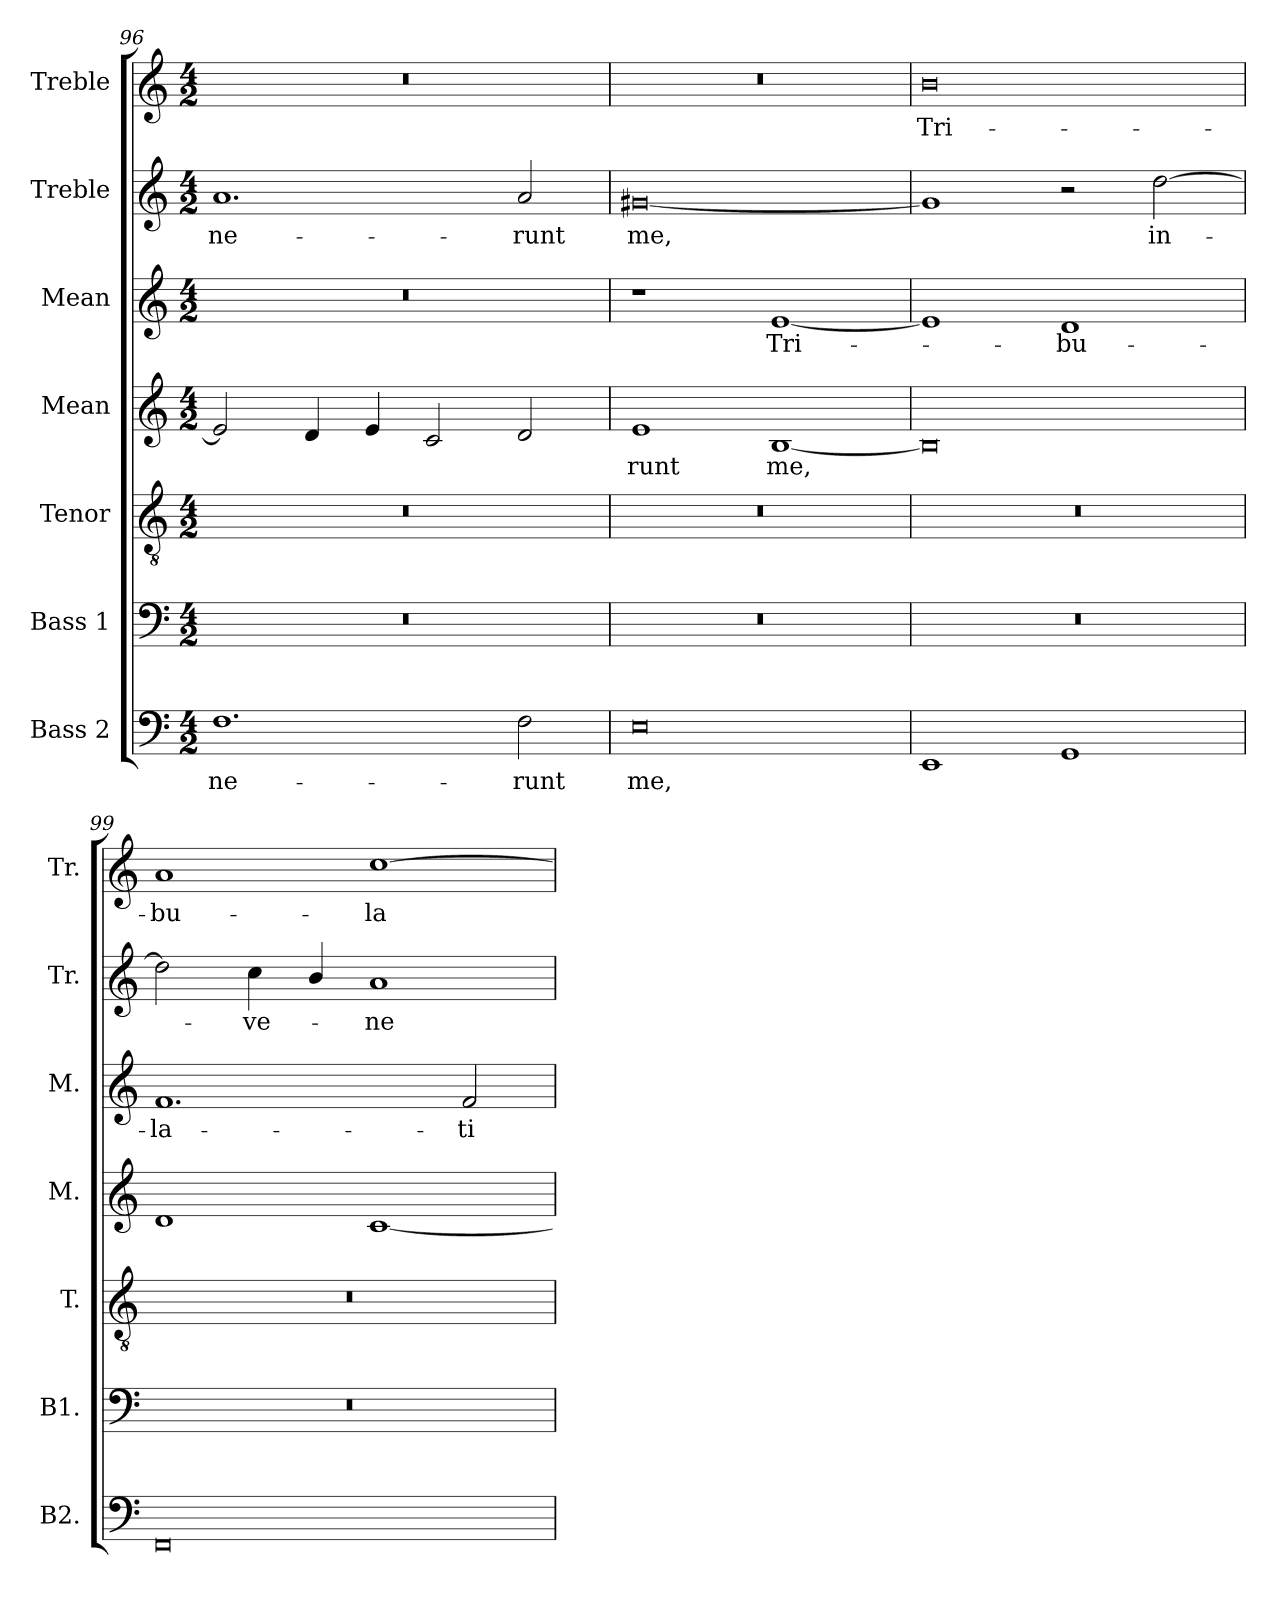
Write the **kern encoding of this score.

**kern	**text	**kern	**kern	**kern	**text	**kern	**text	**kern	**text	**kern	**text
*part7	*part7	*part6	*part5	*part4	*part4	*part3	*part3	*part2	*part2	*part1	*part1
*staff7	*staff7	*staff6	*staff5	*staff4	*staff4	*staff3	*staff3	*staff2	*staff2	*staff1	*staff1
*I"Bass 2	*	*I"Bass 1	*I"Tenor	*I"Mean	*	*I"Mean	*	*I"Treble	*	*I"Treble	*
*I'B2.	*	*I'B1.	*I'T.	*I'M.	*	*I'M.	*	*I'Tr.	*	*I'Tr.	*
*clefF4	*	*clefF4	*clefGv2	*clefG2	*	*clefG2	*	*clefG2	*	*clefG2	*
*	*	*	*ITrd7c12	*	*	*	*	*	*	*	*
*k[]	*	*k[]	*k[]	*k[]	*	*k[]	*	*k[]	*	*k[]	*
*C:	*	*C:	*C:	*C:	*	*C:	*	*C:	*	*C:	*
*M4/2	*	*M4/2	*M4/2	*M4/2	*	*M4/2	*	*M4/2	*	*M4/2	*
=96	=96	=96	=96	=96	=96	=96	=96	=96	=96	=96	=96
!	!LO:LY:b:color=#000000	!LO:N:vis=1	!LO:N:vis=1	!	!	!LO:N:vis=1	!	!	!	!	!
!	!	!	!	!	!	!	!	!	!LO:LY:b:color=#000000	!LO:N:vis=1	!
1.Fi	-ne-	0r	0r	2ei/]	.	0r	.	1.ai	-ne-	0r	.
.	.	.	.	4di/	.	.	.	.	.	.	.
.	.	.	.	4ei/	.	.	.	.	.	.	.
.	.	.	.	2ci/	.	.	.	.	.	.	.
!	!LO:LY:b:color=#000000	!	!	!	!	!	!	!	!	!	!
!	!	!	!	!	!	!	!	!	!LO:LY:b:color=#000000	!	!
2Fi\	-runt	.	.	2di/	.	.	.	2ai/	-runt	.	.
=97	=97	=97	=97	=97	=97	=97	=97	=97	=97	=97	=97
!	!LO:LY:b:color=#000000	!LO:N:vis=1	!LO:N:vis=1	!	!	!	!	!	!	!	!
!	!	!	!	!	!LO:LY:b:color=#000000	!	!	!	!	!	!
!	!	!	!	!	!	!	!	!	!LO:LY:b:color=#000000	!LO:N:vis=1	!
0Ei	me,	0r	0r	1ei	-runt	1r	.	[0g#Xi	me,	0r	.
!	!	!	!	!	!LO:LY:b:color=#000000	!	!	!	!	!	!
!	!	!	!	!	!	!	!LO:LY:b:color=#000000	!	!	!	!
.	.	.	.	[1Bi	me,	[1ei	Tri-	.	.	.	.
!!LO:LB:g=z
=98	=98	=98	=98	=98	=98	=98	=98	=98	=98	=98	=98
!	!	!LO:N:vis=1	!LO:N:vis=1	!	!	!	!	!	!	!	!
!	!	!	!	!	!	!	!	!	!	!	!LO:LY:b:color=#000000
1EEi	.	0r	0r	0Bi]	.	1ei]	.	1g#i]	.	0bi	Tri-
!	!	!	!	!	!	!	!LO:LY:b:color=#000000	!	!	!	!
1GGi	.	.	.	.	.	1di	-bu-	2r	.	.	.
!	!	!	!	!	!	!	!	!	!LO:LY:b:color=#000000	!	!
.	.	.	.	.	.	.	.	[2ddi\	in-	.	.
=99	=99	=99	=99	=99	=99	=99	=99	=99	=99	=99	=99
!	!	!LO:N:vis=1	!LO:N:vis=1	!	!	!	!	!	!	!	!
!	!	!	!	!	!	!	!LO:LY:b:color=#000000	!	!	!	!
!	!	!	!	!	!	!	!	!	!	!	!LO:LY:b:color=#000000
0FFi	.	0r	0r	1di	.	1.fi	-la-	2ddi\]	.	1ai	-bu-
!	!	!	!	!	!	!	!	!	!LO:LY:b:color=#000000	!	!
.	.	.	.	.	.	.	.	4cci\	-ve-	.	.
.	.	.	.	.	.	.	.	4bi/	.	.	.
!	!	!	!	!	!	!	!	!	!LO:LY:b:color=#000000	!	!
!	!	!	!	!	!	!	!	!	!	!	!LO:LY:b:color=#000000
.	.	.	.	[1ci	.	.	.	1ai	-ne-	[1cci	-la-
!	!	!	!	!	!	!	!LO:LY:b:color=#000000	!	!	!	!
.	.	.	.	.	.	2fi/	-ti-	.	.	.	.
=	=	=	=	=	=	=	=	=	=	=	=
*-	*-	*-	*-	*-	*-	*-	*-	*-	*-	*-	*-
